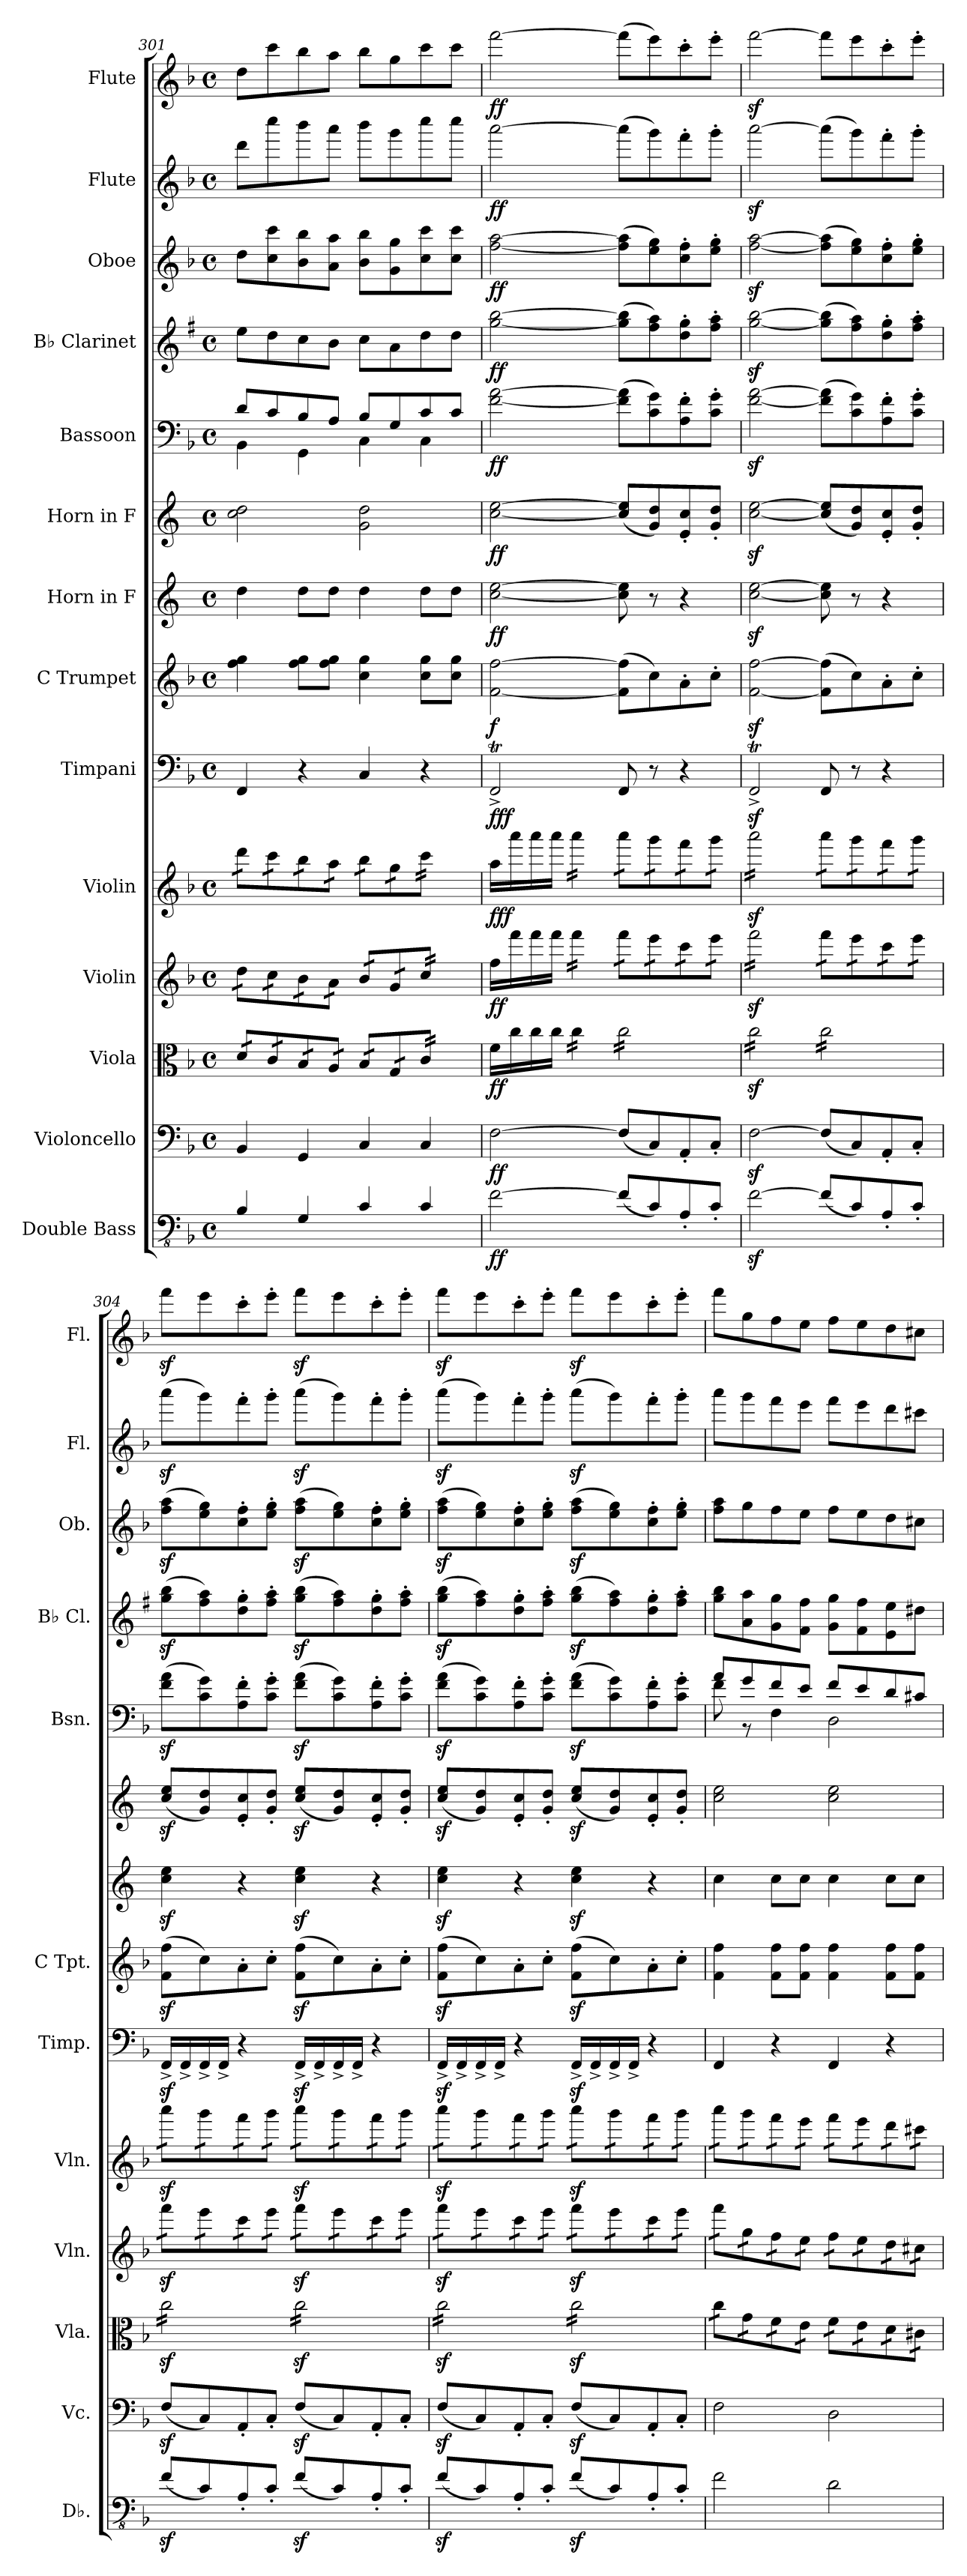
**kern	**dynam	**kern	**dynam	**kern	**dynam	**kern	**dynam	**kern	**dynam	**kern	**dynam	**kern	**dynam	**kern	**dynam	**kern	**dynam	**kern	**dynam	**kern	**dynam	**kern	**dynam	**kern	**dynam	**kern	**dynam
*part14	*part14	*part13	*part13	*part12	*part12	*part11	*part11	*part10	*part10	*part9	*part9	*part8	*part8	*part7	*part7	*part6	*part6	*part5	*part5	*part4	*part4	*part3	*part3	*part2	*part2	*part1	*part1
*staff14	*staff14	*staff13	*staff13	*staff12	*staff12	*staff11	*staff11	*staff10	*staff10	*staff9	*staff9	*staff8	*staff8	*staff7	*staff7	*staff6	*staff6	*staff5	*staff5	*staff4	*staff4	*staff3	*staff3	*staff2	*staff2	*staff1	*staff1
*I"Double Bass	*	*I"Violoncello	*	*I"Viola	*	*I"Violin	*	*I"Violin	*	*I"Timpani	*	*I"C Trumpet	*	*I"Horn in F	*	*I"Horn in F	*	*I"Bassoon	*	*I"B♭ Clarinet	*	*I"Oboe	*	*I"Flute	*	*I"Flute	*
*I'Db.	*	*I'Vc.	*	*I'Vla.	*	*I'Vln.	*	*I'Vln.	*	*I'Timp.	*	*I'C Tpt.	*	*	*	*	*	*I'Bsn.	*	*I'B♭ Cl.	*	*I'Ob.	*	*I'Fl.	*	*I'Fl.	*
*clefFv4	*	*clefF4	*	*clefC3	*	*clefG2	*	*clefG2	*	*clefF4	*	*clefG2	*	*clefG2	*	*clefG2	*	*clefF4	*	*clefG2	*	*clefG2	*	*clefG2	*	*clefG2	*
*ITrd7c12	*	*	*	*	*	*	*	*	*	*	*	*	*	*ITrd4c7	*	*ITrd4c7	*	*	*	*ITrd1c2	*	*	*	*	*	*	*
*k[b-]	*	*k[b-]	*	*k[b-]	*	*k[b-]	*	*k[b-]	*	*k[b-]	*	*k[b-]	*	*k[b-]	*	*k[b-]	*	*k[b-]	*	*k[b-]	*	*k[b-]	*	*k[b-]	*	*k[b-]	*
*M4/4	*	*M4/4	*	*M4/4	*	*M4/4	*	*M4/4	*	*M4/4	*	*M4/4	*	*M4/4	*	*M4/4	*	*M4/4	*	*M4/4	*	*M4/4	*	*M4/4	*	*M4/4	*
*met(c)	*	*met(c)	*	*met(c)	*	*met(c)	*	*met(c)	*	*met(c)	*	*met(c)	*	*met(c)	*	*met(c)	*	*met(c)	*	*met(c)	*	*met(c)	*	*met(c)	*	*met(c)	*
=301	=301	=301	=301	=301	=301	=301	=301	=301	=301	=301	=301	=301	=301	=301	=301	=301	=301	=301	=301	=301	=301	=301	=301	=301	=301	=301	=301
*	*	*	*	*	*	*	*	*	*	*	*	*	*	*	*	*	*	*^	*	*	*	*	*	*	*	*	*
*	*	*	*	*tremolo	*	*	*	*	*	*	*	*	*	*	*	*	*	*	*	*	*	*	*	*	*	*	*	*
*	*	*	*	*	*	*tremolo	*	*	*	*	*	*	*	*	*	*	*	*	*	*	*	*	*	*	*	*	*	*
*	*	*	*	*	*	*	*	*tremolo	*	*	*	*	*	*	*	*	*	*	*	*	*	*	*	*	*	*	*	*
4BBB-/	.	4BB-/	.	16d/LL	.	16dd\LL	.	16ddd\LL	.	4FF/	.	4ff\ 4gg\	.	4g\	.	2f\ 2g\	.	8d/L	4BB-\	.	8dd\L	.	8dd\L	.	8ddd\L	.	8dd\L	.
.	.	.	.	16d/	.	16dd\	.	16ddd\	.	.	.	.	.	.	.	.	.	.	.	.	.	.	.	.	.	.	.	.
.	.	.	.	16c/	.	16cc\	.	16ccc\	.	.	.	.	.	.	.	.	.	8c/	.	.	8cc\	.	8cc\ 8ccc\	.	8cccc\	.	8ccc\	.
.	.	.	.	16c/	.	16cc\	.	16ccc\	.	.	.	.	.	.	.	.	.	.	.	.	.	.	.	.	.	.	.	.
4GGG/	.	4GG/	.	16B-/	.	16b-\	.	16bb-\	.	4r	.	8ff\ 8gg\L	.	8g\L	.	.	.	8B-/	4GG\	.	8b-\	.	8b-\ 8bb-\	.	8bbb-\	.	8bb-\	.
.	.	.	.	16B-/	.	16b-\	.	16bb-\	.	.	.	.	.	.	.	.	.	.	.	.	.	.	.	.	.	.	.	.
.	.	.	.	16A/	.	16a\	.	16aa\	.	.	.	8ff\ 8gg\J	.	8g\J	.	.	.	8A/J	.	.	8a\J	.	8a\ 8aa\J	.	8aaa\J	.	8aa\J	.
.	.	.	.	16A/JJ	.	16a\JJ	.	16aa\JJ	.	.	.	.	.	.	.	.	.	.	.	.	.	.	.	.	.	.	.	.
4CC/	.	4C/	.	16B-/LL	.	16b-/LL	.	16bb-\LL	.	4C/	.	4cc\ 4gg\	.	4g\	.	2c\ 2g\	.	8B-/L	4C\	.	8b-\L	.	8b-\ 8bb-\L	.	8bbb-\L	.	8bb-\L	.
.	.	.	.	16B-/	.	16b-/	.	16bb-\	.	.	.	.	.	.	.	.	.	.	.	.	.	.	.	.	.	.	.	.
.	.	.	.	16G/	.	16g/	.	16gg\	.	.	.	.	.	.	.	.	.	8G/	.	.	8g\	.	8g\ 8gg\	.	8ggg\	.	8gg\	.
.	.	.	.	16G/	.	16g/	.	16gg\	.	.	.	.	.	.	.	.	.	.	.	.	.	.	.	.	.	.	.	.
4CC/	.	4C/	.	16c/	.	16cc/	.	16ccc\	.	4r	.	8cc\ 8gg\L	.	8g\L	.	.	.	8c/	4C\	.	8cc\	.	8cc\ 8ccc\	.	8cccc\	.	8ccc\	.
.	.	.	.	16c/	.	16cc/	.	16ccc\	.	.	.	.	.	.	.	.	.	.	.	.	.	.	.	.	.	.	.	.
.	.	.	.	16c/	.	16cc/	.	16ccc\	.	.	.	8cc\ 8gg\J	.	8g\J	.	.	.	8c/J	.	.	8cc\J	.	8cc\ 8ccc\J	.	8cccc\J	.	8ccc\J	.
.	.	.	.	16c/JJ	.	16cc/JJ	.	16ccc\JJ	.	.	.	.	.	.	.	.	.	.	.	.	.	.	.	.	.	.	.	.
*	*	*	*	*	*	*	*	*Xtremolo	*	*	*	*	*	*	*	*	*	*	*	*	*	*	*	*	*	*	*	*
*	*	*	*	*	*	*Xtremolo	*	*	*	*	*	*	*	*	*	*	*	*	*	*	*	*	*	*	*	*	*	*
*	*	*	*	*Xtremolo	*	*	*	*	*	*	*	*	*	*	*	*	*	*	*	*	*	*	*	*	*	*	*	*
*	*	*	*	*	*	*	*	*	*	*	*	*	*	*	*	*	*	*v	*v	*	*	*	*	*	*	*	*	*
!!LO:PB:g=z
=302	=302	=302	=302	=302	=302	=302	=302	=302	=302	=302	=302	=302	=302	=302	=302	=302	=302	=302	=302	=302	=302	=302	=302	=302	=302	=302	=302
!	!LO:DY:b	!	!LO:DY:b	!	!LO:DY:b	!	!LO:DY:b	!	!LO:DY:b	!	!LO:DY:b	!	!LO:DY:b	!	!LO:DY:b	!	!LO:DY:b	!	!LO:DY:b	!	!LO:DY:b	!	!LO:DY:b	!	!LO:DY:b	!	!LO:DY:b
[2FF\	ff	[2F\	ff	16f\LL	ff	16ff\LL	ff	16aa\LL	fff	2FFT^/	fff	[2f\ [2ff\	f	[2f\ [2a\	ff	[2f\ [2a\	ff	[2f\ [2a\	ff	[2ff\ [2aa\	ff	[2ff\ [2aa\	ff	[2aaa\	ff	[2fff\	ff
.	.	.	.	16cc\	.	16fff\	.	16aaa\	.	.	.	.	.	.	.	.	.	.	.	.	.	.	.	.	.	.	.
.	.	.	.	16cc\	.	16fff\	.	16aaa\	.	.	.	.	.	.	.	.	.	.	.	.	.	.	.	.	.	.	.
.	.	.	.	16cc\JJ	.	16fff\JJ	.	16aaa\JJ	.	.	.	.	.	.	.	.	.	.	.	.	.	.	.	.	.	.	.
*	*	*	*	*tremolo	*	*	*	*	*	*	*	*	*	*	*	*	*	*	*	*	*	*	*	*	*	*	*
*	*	*	*	*	*	*tremolo	*	*	*	*	*	*	*	*	*	*	*	*	*	*	*	*	*	*	*	*	*
*	*	*	*	*	*	*	*	*tremolo	*	*	*	*	*	*	*	*	*	*	*	*	*	*	*	*	*	*	*
.	.	.	.	16cc\LL	.	16fff\LL	.	16aaa\LL	.	.	.	.	.	.	.	.	.	.	.	.	.	.	.	.	.	.	.
.	.	.	.	16cc\	.	16fff\	.	16aaa\	.	.	.	.	.	.	.	.	.	.	.	.	.	.	.	.	.	.	.
.	.	.	.	16cc\	.	16fff\	.	16aaa\	.	.	.	.	.	.	.	.	.	.	.	.	.	.	.	.	.	.	.
.	.	.	.	16cc\JJ	.	16fff\JJ	.	16aaa\JJ	.	.	.	.	.	.	.	.	.	.	.	.	.	.	.	.	.	.	.
(8FF/L]	.	(8F/L]	.	16cc\LL	.	16fff\LL	.	16aaa\LL	.	8FF/	.	(8f\] 8ff\]L	.	8f\] 8a\]	.	(8f/] 8a/]L	.	(8f\] 8a\]L	.	(8ff\] 8aa\]L	.	(8ff\] 8aa\]L	.	(8aaa\L]	.	(8fff\L]	.
.	.	.	.	16cc\	.	16fff\	.	16aaa\	.	.	.	.	.	.	.	.	.	.	.	.	.	.	.	.	.	.	.
8CC/)	.	8C/)	.	16cc\	.	16eee\	.	16ggg\	.	8r	.	8cc\)	.	8r	.	8c/ 8g/)	.	8c\ 8g\)	.	8ee\ 8gg\)	.	8ee\ 8gg\)	.	8ggg\)	.	8eee\)	.
.	.	.	.	16cc\	.	16eee\	.	16ggg\	.	.	.	.	.	.	.	.	.	.	.	.	.	.	.	.	.	.	.
8AAA'/	.	8AA'/	.	16cc\	.	16ccc\	.	16fff\	.	4r	.	8a'\	.	4r	.	8A/' 8f/'	.	8A\' 8f\'	.	8cc\' 8ff\'	.	8cc\' 8ff\'	.	8fff'\	.	8ccc'\	.
.	.	.	.	16cc\	.	16ccc\	.	16fff\	.	.	.	.	.	.	.	.	.	.	.	.	.	.	.	.	.	.	.
8CC'/J	.	8C'/J	.	16cc\	.	16eee\	.	16ggg\	.	.	.	8cc'\J	.	.	.	8c/' 8g/'J	.	8c\' 8g\'J	.	8ee\' 8gg\'J	.	8ee\' 8gg\'J	.	8ggg'\J	.	8eee'\J	.
.	.	.	.	16cc\JJ	.	16eee\JJ	.	16ggg\JJ	.	.	.	.	.	.	.	.	.	.	.	.	.	.	.	.	.	.	.
=303	=303	=303	=303	=303	=303	=303	=303	=303	=303	=303	=303	=303	=303	=303	=303	=303	=303	=303	=303	=303	=303	=303	=303	=303	=303	=303	=303
[2FFz<\	.	[2Fz<\	.	16ccz<\LL	.	16fffz<\LL	.	16aaaz<\LL	.	2FFz<T^/	.	[2f\z< [2ff\z<	.	[2f\z< [2a\z<	.	[2f\z< [2a\z<	.	[2f\z< [2a\z<	.	[2ff\z< [2aa\z<	.	[2ff\z< [2aa\z<	.	[2aaaz<\	.	[2fffz<\	.
.	.	.	.	16ccz<\	.	16fffz<\	.	16aaaz<\	.	.	.	.	.	.	.	.	.	.	.	.	.	.	.	.	.	.	.
.	.	.	.	16ccz<\	.	16fff\	.	16aaa\	.	.	.	.	.	.	.	.	.	.	.	.	.	.	.	.	.	.	.
.	.	.	.	16ccz<\	.	16fff\	.	16aaa\	.	.	.	.	.	.	.	.	.	.	.	.	.	.	.	.	.	.	.
.	.	.	.	16ccz<\	.	16fff\	.	16aaa\	.	.	.	.	.	.	.	.	.	.	.	.	.	.	.	.	.	.	.
.	.	.	.	16ccz<\	.	16fff\	.	16aaa\	.	.	.	.	.	.	.	.	.	.	.	.	.	.	.	.	.	.	.
.	.	.	.	16ccz<\	.	16fff\	.	16aaa\	.	.	.	.	.	.	.	.	.	.	.	.	.	.	.	.	.	.	.
.	.	.	.	16ccz<\JJ	.	16fff\JJ	.	16aaa\JJ	.	.	.	.	.	.	.	.	.	.	.	.	.	.	.	.	.	.	.
(8FF/L]	.	(8F/L]	.	16cc\LL	.	16fff\LL	.	16aaa\LL	.	8FF/	.	(8f\] 8ff\]L	.	8f\] 8a\]	.	(8f/] 8a/]L	.	(8f\] 8a\]L	.	(8ff\] 8aa\]L	.	(8ff\] 8aa\]L	.	(8aaa\L]	.	8fff\L]	.
.	.	.	.	16cc\	.	16fff\	.	16aaa\	.	.	.	.	.	.	.	.	.	.	.	.	.	.	.	.	.	.	.
8CC/)	.	8C/)	.	16cc\	.	16eee\	.	16ggg\	.	8r	.	8cc\)	.	8r	.	8c/ 8g/)	.	8c\ 8g\)	.	8ee\ 8gg\)	.	8ee\ 8gg\)	.	8ggg\)	.	8eee\	.
.	.	.	.	16cc\	.	16eee\	.	16ggg\	.	.	.	.	.	.	.	.	.	.	.	.	.	.	.	.	.	.	.
8AAA'/	.	8AA'/	.	16cc\	.	16ccc\	.	16fff\	.	4r	.	8a'\	.	4r	.	8A/' 8f/'	.	8A\' 8f\'	.	8cc\' 8ff\'	.	8cc\' 8ff\'	.	8fff'\	.	8ccc'\	.
.	.	.	.	16cc\	.	16ccc\	.	16fff\	.	.	.	.	.	.	.	.	.	.	.	.	.	.	.	.	.	.	.
8CC'/J	.	8C'/J	.	16cc\	.	16eee\	.	16ggg\	.	.	.	8cc'\J	.	.	.	8c/' 8g/'J	.	8c\' 8g\'J	.	8ee\' 8gg\'J	.	8ee\' 8gg\'J	.	8ggg'\J	.	8eee'\J	.
.	.	.	.	16cc\JJ	.	16eee\JJ	.	16ggg\JJ	.	.	.	.	.	.	.	.	.	.	.	.	.	.	.	.	.	.	.
=304	=304	=304	=304	=304	=304	=304	=304	=304	=304	=304	=304	=304	=304	=304	=304	=304	=304	=304	=304	=304	=304	=304	=304	=304	=304	=304	=304
(8FFz</L	.	(8Fz</L	.	16ccz<\LL	.	16fffz<\LL	.	16aaaz<\LL	.	16FFz<^/LL	.	(8f\z< 8ff\z<L	.	4f\z< 4a\z<	.	(8f/z< 8a/z<L	.	(8f\z< 8a\z<L	.	(8ff\z< 8aa\z<L	.	(8ff\z< 8aa\z<L	.	(8aaaz<\L	.	8fffz<\L	.
.	.	.	.	16ccz<\	.	16fffz<\	.	16aaaz<\	.	16FF^/	.	.	.	.	.	.	.	.	.	.	.	.	.	.	.	.	.
8CC/)	.	8C/)	.	16ccz<\	.	16eee\	.	16ggg\	.	16FF^/	.	8cc\)	.	.	.	8c/ 8g/)	.	8c\ 8g\)	.	8ee\ 8gg\)	.	8ee\ 8gg\)	.	8ggg\)	.	8eee\	.
.	.	.	.	16ccz<\	.	16eee\	.	16ggg\	.	16FF^/JJ	.	.	.	.	.	.	.	.	.	.	.	.	.	.	.	.	.
8AAA'/	.	8AA'/	.	16ccz<\	.	16ccc\	.	16fff\	.	4r	.	8a'\	.	4r	.	8A/' 8f/'	.	8A\' 8f\'	.	8cc\' 8ff\'	.	8cc\' 8ff\'	.	8fff'\	.	8ccc'\	.
.	.	.	.	16ccz<\	.	16ccc\	.	16fff\	.	.	.	.	.	.	.	.	.	.	.	.	.	.	.	.	.	.	.
8CC'/J	.	8C'/J	.	16ccz<\	.	16eee\	.	16ggg\	.	.	.	8cc'\J	.	.	.	8c/' 8g/'J	.	8c\' 8g\'J	.	8ee\' 8gg\'J	.	8ee\' 8gg\'J	.	8ggg'\J	.	8eee'\J	.
.	.	.	.	16ccz<\JJ	.	16eee\JJ	.	16ggg\JJ	.	.	.	.	.	.	.	.	.	.	.	.	.	.	.	.	.	.	.
(8FFz</L	.	(8Fz</L	.	16ccz<\LL	.	16fffz<\LL	.	16aaaz<\LL	.	16FFz<^/LL	.	(8f\z< 8ff\z<L	.	4f\z< 4a\z<	.	(8f/z< 8a/z<L	.	(8f\z< 8a\z<L	.	(8ff\z< 8aa\z<L	.	(8ff\z< 8aa\z<L	.	(8aaaz<\L	.	8fffz<\L	.
.	.	.	.	16ccz<\	.	16fffz<\	.	16aaaz<\	.	16FF^/	.	.	.	.	.	.	.	.	.	.	.	.	.	.	.	.	.
8CC/)	.	8C/)	.	16ccz<\	.	16eee\	.	16ggg\	.	16FF^/	.	8cc\)	.	.	.	8c/ 8g/)	.	8c\ 8g\)	.	8ee\ 8gg\)	.	8ee\ 8gg\)	.	8ggg\)	.	8eee\	.
.	.	.	.	16ccz<\	.	16eee\	.	16ggg\	.	16FF^/JJ	.	.	.	.	.	.	.	.	.	.	.	.	.	.	.	.	.
8AAA'/	.	8AA'/	.	16ccz<\	.	16ccc\	.	16fff\	.	4r	.	8a'\	.	4r	.	8A/' 8f/'	.	8A\' 8f\'	.	8cc\' 8ff\'	.	8cc\' 8ff\'	.	8fff'\	.	8ccc'\	.
.	.	.	.	16ccz<\	.	16ccc\	.	16fff\	.	.	.	.	.	.	.	.	.	.	.	.	.	.	.	.	.	.	.
8CC'/J	.	8C'/J	.	16ccz<\	.	16eee\	.	16ggg\	.	.	.	8cc'\J	.	.	.	8c/' 8g/'J	.	8c\' 8g\'J	.	8ee\' 8gg\'J	.	8ee\' 8gg\'J	.	8ggg'\J	.	8eee'\J	.
.	.	.	.	16ccz<\JJ	.	16eee\JJ	.	16ggg\JJ	.	.	.	.	.	.	.	.	.	.	.	.	.	.	.	.	.	.	.
!!LO:PB:g=z
=305	=305	=305	=305	=305	=305	=305	=305	=305	=305	=305	=305	=305	=305	=305	=305	=305	=305	=305	=305	=305	=305	=305	=305	=305	=305	=305	=305
(8FFz</L	.	(8Fz</L	.	16ccz<\LL	.	16fffz<\LL	.	16aaaz<\LL	.	16FFz<^/LL	.	(8f\z< 8ff\z<L	.	4f\z< 4a\z<	.	(8f/z< 8a/z<L	.	(8f\z< 8a\z<L	.	(8ff\z< 8aa\z<L	.	(8ff\z< 8aa\z<L	.	(8aaaz<\L	.	8fffz<\L	.
.	.	.	.	16ccz<\	.	16fffz<\	.	16aaaz<\	.	16FF^/	.	.	.	.	.	.	.	.	.	.	.	.	.	.	.	.	.
8CC/)	.	8C/)	.	16ccz<\	.	16eee\	.	16ggg\	.	16FF^/	.	8cc\)	.	.	.	8c/ 8g/)	.	8c\ 8g\)	.	8ee\ 8gg\)	.	8ee\ 8gg\)	.	8ggg\)	.	8eee\	.
.	.	.	.	16ccz<\	.	16eee\	.	16ggg\	.	16FF^/JJ	.	.	.	.	.	.	.	.	.	.	.	.	.	.	.	.	.
8AAA'/	.	8AA'/	.	16ccz<\	.	16ccc\	.	16fff\	.	4r	.	8a'\	.	4r	.	8A/' 8f/'	.	8A\' 8f\'	.	8cc\' 8ff\'	.	8cc\' 8ff\'	.	8fff'\	.	8ccc'\	.
.	.	.	.	16ccz<\	.	16ccc\	.	16fff\	.	.	.	.	.	.	.	.	.	.	.	.	.	.	.	.	.	.	.
8CC'/J	.	8C'/J	.	16ccz<\	.	16eee\	.	16ggg\	.	.	.	8cc'\J	.	.	.	8c/' 8g/'J	.	8c\' 8g\'J	.	8ee\' 8gg\'J	.	8ee\' 8gg\'J	.	8ggg'\J	.	8eee'\J	.
.	.	.	.	16ccz<\JJ	.	16eee\JJ	.	16ggg\JJ	.	.	.	.	.	.	.	.	.	.	.	.	.	.	.	.	.	.	.
(8FFz</L	.	(8Fz</L	.	16ccz<\LL	.	16fffz<\LL	.	16aaaz<\LL	.	16FFz<^/LL	.	(8f\z< 8ff\z<L	.	4f\z< 4a\z<	.	(8f/z< 8a/z<L	.	(8f\z< 8a\z<L	.	(8ff\z< 8aa\z<L	.	(8ff\z< 8aa\z<L	.	(8aaaz<\L	.	8fffz<\L	.
.	.	.	.	16ccz<\	.	16fffz<\	.	16aaaz<\	.	16FF^/	.	.	.	.	.	.	.	.	.	.	.	.	.	.	.	.	.
8CC/)	.	8C/)	.	16ccz<\	.	16eee\	.	16ggg\	.	16FF^/	.	8cc\)	.	.	.	8c/ 8g/)	.	8c\ 8g\)	.	8ee\ 8gg\)	.	8ee\ 8gg\)	.	8ggg\)	.	8eee\	.
.	.	.	.	16ccz<\	.	16eee\	.	16ggg\	.	16FF^/JJ	.	.	.	.	.	.	.	.	.	.	.	.	.	.	.	.	.
8AAA'/	.	8AA'/	.	16ccz<\	.	16ccc\	.	16fff\	.	4r	.	8a'\	.	4r	.	8A/' 8f/'	.	8A\' 8f\'	.	8cc\' 8ff\'	.	8cc\' 8ff\'	.	8fff'\	.	8ccc'\	.
.	.	.	.	16ccz<\	.	16ccc\	.	16fff\	.	.	.	.	.	.	.	.	.	.	.	.	.	.	.	.	.	.	.
8CC'/J	.	8C'/J	.	16ccz<\	.	16eee\	.	16ggg\	.	.	.	8cc'\J	.	.	.	8c/' 8g/'J	.	8c\' 8g\'J	.	8ee\' 8gg\'J	.	8ee\' 8gg\'J	.	8ggg'\J	.	8eee'\J	.
.	.	.	.	16ccz<\JJ	.	16eee\JJ	.	16ggg\JJ	.	.	.	.	.	.	.	.	.	.	.	.	.	.	.	.	.	.	.
=306	=306	=306	=306	=306	=306	=306	=306	=306	=306	=306	=306	=306	=306	=306	=306	=306	=306	=306	=306	=306	=306	=306	=306	=306	=306	=306	=306
*	*	*	*	*	*	*	*	*	*	*	*	*	*	*	*	*	*	*^	*	*	*	*	*	*	*	*	*
2FF\	.	2F\	.	16cc\LL	.	16fff\LL	.	16aaa\LL	.	4FF/	.	4f\ 4ff\	.	4f\	.	2f\ 2a\	.	8a/L	8f\	.	8ff\ 8aa\L	.	8ff\ 8aa\L	.	8aaa\L	.	8fff\L	.
.	.	.	.	16cc\	.	16fff\	.	16aaa\	.	.	.	.	.	.	.	.	.	.	.	.	.	.	.	.	.	.	.	.
.	.	.	.	16g\	.	16gg\	.	16ggg\	.	.	.	.	.	.	.	.	.	8g/	8r	.	8g\ 8gg\	.	8gg\	.	8ggg\	.	8gg\	.
.	.	.	.	16g\	.	16gg\	.	16ggg\	.	.	.	.	.	.	.	.	.	.	.	.	.	.	.	.	.	.	.	.
.	.	.	.	16f\	.	16ff\	.	16fff\	.	4r	.	8f\ 8ff\L	.	8f\L	.	.	.	8f/	4F\	.	8f\ 8ff\	.	8ff\	.	8fff\	.	8ff\	.
.	.	.	.	16f\	.	16ff\	.	16fff\	.	.	.	.	.	.	.	.	.	.	.	.	.	.	.	.	.	.	.	.
.	.	.	.	16e\	.	16ee\	.	16eee\	.	.	.	8f\ 8ff\J	.	8f\J	.	.	.	8e/J	.	.	8e\ 8ee\J	.	8ee\J	.	8eee\J	.	8ee\J	.
.	.	.	.	16e\JJ	.	16ee\JJ	.	16eee\JJ	.	.	.	.	.	.	.	.	.	.	.	.	.	.	.	.	.	.	.	.
2DD\	.	2D\	.	16f\LL	.	16ff\LL	.	16fff\LL	.	4FF/	.	4f\ 4ff\	.	4f\	.	2f\ 2a\	.	8f/L	2D\	.	8f\ 8ff\L	.	8ff\L	.	8fff\L	.	8ff\L	.
.	.	.	.	16f\	.	16ff\	.	16fff\	.	.	.	.	.	.	.	.	.	.	.	.	.	.	.	.	.	.	.	.
.	.	.	.	16e\	.	16ee\	.	16eee\	.	.	.	.	.	.	.	.	.	8e/	.	.	8e\ 8ee\	.	8ee\	.	8eee\	.	8ee\	.
.	.	.	.	16e\	.	16ee\	.	16eee\	.	.	.	.	.	.	.	.	.	.	.	.	.	.	.	.	.	.	.	.
.	.	.	.	16d\	.	16dd\	.	16ddd\	.	4r	.	8f\ 8ff\L	.	8f\L	.	.	.	8d/	.	.	8d\ 8dd\	.	8dd\	.	8ddd\	.	8dd\	.
.	.	.	.	16d\	.	16dd\	.	16ddd\	.	.	.	.	.	.	.	.	.	.	.	.	.	.	.	.	.	.	.	.
.	.	.	.	16c#X\	.	16cc#X\	.	16ccc#X\	.	.	.	8f\ 8ff\J	.	8f\J	.	.	.	8c#X/J	.	.	8cc#X\J	.	8cc#X\J	.	8ccc#X\J	.	8cc#X\J	.
.	.	.	.	16c#X\JJ	.	16cc#X\JJ	.	16ccc#X\JJ	.	.	.	.	.	.	.	.	.	.	.	.	.	.	.	.	.	.	.	.
*	*	*	*	*	*	*	*	*Xtremolo	*	*	*	*	*	*	*	*	*	*	*	*	*	*	*	*	*	*	*	*
*	*	*	*	*	*	*Xtremolo	*	*	*	*	*	*	*	*	*	*	*	*	*	*	*	*	*	*	*	*	*	*
*	*	*	*	*Xtremolo	*	*	*	*	*	*	*	*	*	*	*	*	*	*	*	*	*	*	*	*	*	*	*	*
*	*	*	*	*	*	*	*	*	*	*	*	*	*	*	*	*	*	*v	*v	*	*	*	*	*	*	*	*	*
=	=	=	=	=	=	=	=	=	=	=	=	=	=	=	=	=	=	=	=	=	=	=	=	=	=	=	=
*-	*-	*-	*-	*-	*-	*-	*-	*-	*-	*-	*-	*-	*-	*-	*-	*-	*-	*-	*-	*-	*-	*-	*-	*-	*-	*-	*-
